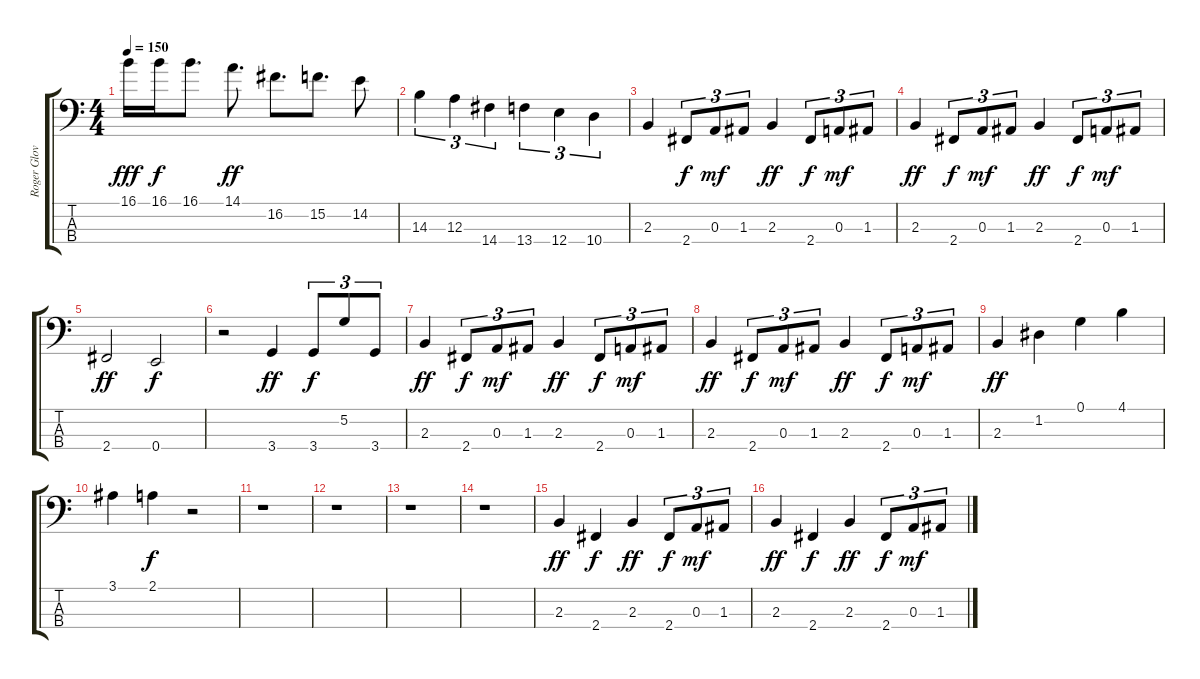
\track ("Roger Glover" "Roger Glov") {instrument electricbassfinger}
\staff {score tabs}
\tuning (G2 D2 A1 E1) {hide}
\ts (4 4)
\tempo 150
\clef f4
\ks c
16.1.16{dy fff} 16.1.16{dy f} 16.1.8{d} 14.1.8{d dy ff} 16.2.8{d} 15.2.8{d} 14.2.8 |
14.3.4{tu (3 2)} 12.3.4{tu (3 2)} 14.4.4{tu (3 2)} 13.4.4{tu (3 2)} 12.4.4{tu (3 2)} 10.4.4{tu (3 2)} |
2.3.4 2.4.8{tu (3 2) dy f} 0.3.8{tu (3 2) dy mf} 1.3.8{tu (3 2)} 2.3.4{dy ff} 2.4.8{tu (3 2) dy f} 0.3.8{tu (3 2) dy mf} 1.3.8{tu (3 2)} |
2.3.4{dy ff} 2.4.8{tu (3 2) dy f} 0.3.8{tu (3 2) dy mf} 1.3.8{tu (3 2)} 2.3.4{dy ff} 2.4.8{tu (3 2) dy f} 0.3.8{tu (3 2) dy mf} 1.3.8{tu (3 2)} |
2.4.2{dy ff} 0.4.2{dy f} |
r.2 3.4.4{dy ff} 3.4.8{tu (3 2) dy f} 5.2.8{tu (3 2)} 3.4.8{tu (3 2)} |
2.3.4{dy ff} 2.4.8{tu (3 2) dy f} 0.3.8{tu (3 2) dy mf} 1.3.8{tu (3 2)} 2.3.4{dy ff} 2.4.8{tu (3 2) dy f} 0.3.8{tu (3 2) dy mf} 1.3.8{tu (3 2)} |
2.3.4{dy ff} 2.4.8{tu (3 2) dy f} 0.3.8{tu (3 2) dy mf} 1.3.8{tu (3 2)} 2.3.4{dy ff} 2.4.8{tu (3 2) dy f} 0.3.8{tu (3 2) dy mf} 1.3.8{tu (3 2)} |
2.3.4{dy ff} 1.2.4 0.1.4 4.1.4 |
3.1.4 2.1.4{dy f} r.2 |
r.1 |
r.1 |
r.1 |
r.1 |
2.3.4{dy ff} 2.4.4{dy f} 2.3.4{dy ff} 2.4.8{tu (3 2) dy f} 0.3.8{tu (3 2) dy mf} 1.3.8{tu (3 2)} |
2.3.4{dy ff} 2.4.4{dy f} 2.3.4{dy ff} 2.4.8{tu (3 2) dy f} 0.3.8{tu (3 2) dy mf} 1.3.8{tu (3 2)}
